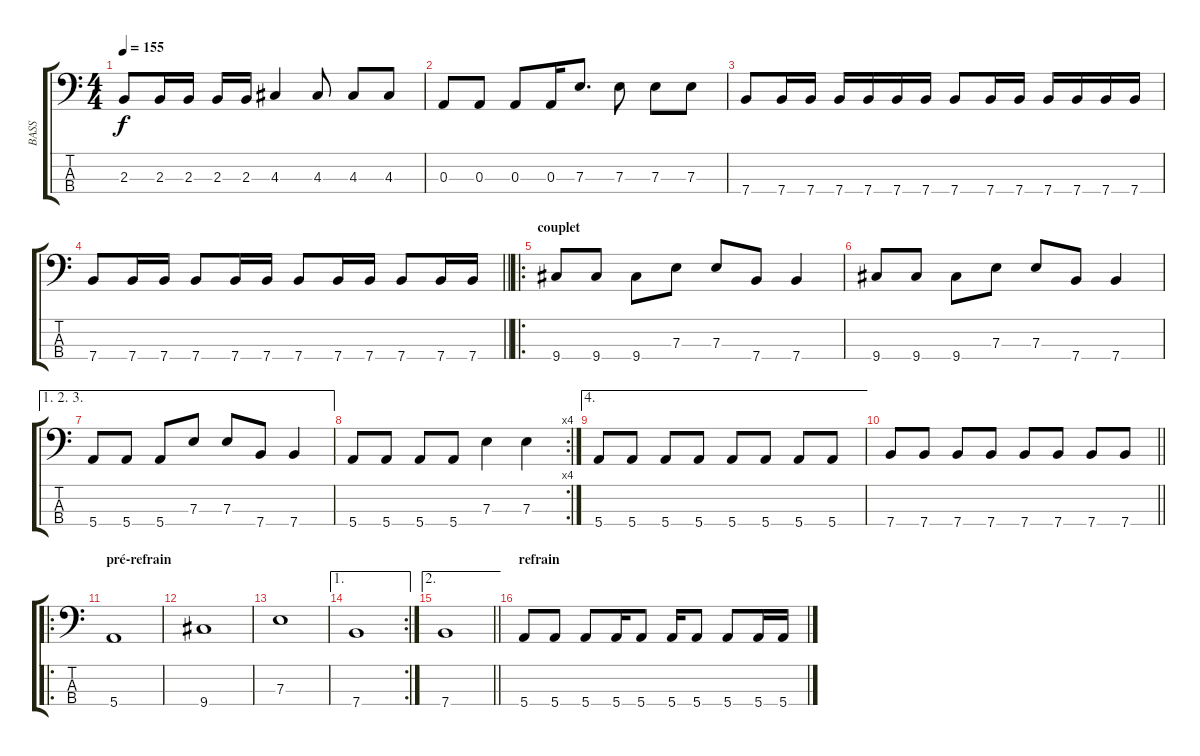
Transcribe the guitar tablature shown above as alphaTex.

\track ("BASS" "BASS") {instrument electricbassfinger}
\staff {score tabs}
\tuning (G2 D2 A1 E1) {hide}
\ts (4 4)
\tempo 155
\clef f4
\ks c
2.3.8{dy f} 2.3.16 2.3.16 2.3.16 2.3.16 4.3.4 4.3.8 4.3.8 4.3.8 |
0.3.8 0.3.8 0.3.8 0.3.16 7.3.8{d} 7.3.8 7.3.8 7.3.8 |
7.4.8 7.4.16 7.4.16 7.4.16 7.4.16 7.4.16 7.4.16 7.4.8 7.4.16 7.4.16 7.4.16 7.4.16 7.4.16 7.4.16 |
\barLineRight lightlight
7.4.8 7.4.16 7.4.16 7.4.8 7.4.16 7.4.16 7.4.8 7.4.16 7.4.16 7.4.8 7.4.16 7.4.16 |
\ro
\section ("" "couplet")
9.4.8 9.4.8 9.4.8 7.3.8 7.3.8 7.4.8 7.4.4 |
9.4.8 9.4.8 9.4.8 7.3.8 7.3.8 7.4.8 7.4.4 |
\ae (1 2 3)
5.4.8 5.4.8 5.4.8 7.3.8 7.3.8 7.4.8 7.4.4 |
\rc 4
5.4.8 5.4.8 5.4.8 5.4.8 7.3.4 7.3.4 |
\ae 4
5.4.8 5.4.8 5.4.8 5.4.8 5.4.8 5.4.8 5.4.8 5.4.8 |
\barLineRight lightlight
7.4.8 7.4.8 7.4.8 7.4.8 7.4.8 7.4.8 7.4.8 7.4.8 |
\ro
\section ("" "pré-refrain")
5.4.1 |
9.4.1 |
7.3.1 |
\ae 1
\rc 2
7.4.1 |
\ae 2
\barLineRight lightlight
7.4.1 |
\section ("" "refrain")
5.4.8 5.4.8 5.4.8 5.4.16 5.4.8 5.4.16 5.4.8 5.4.8 5.4.16 5.4.16
